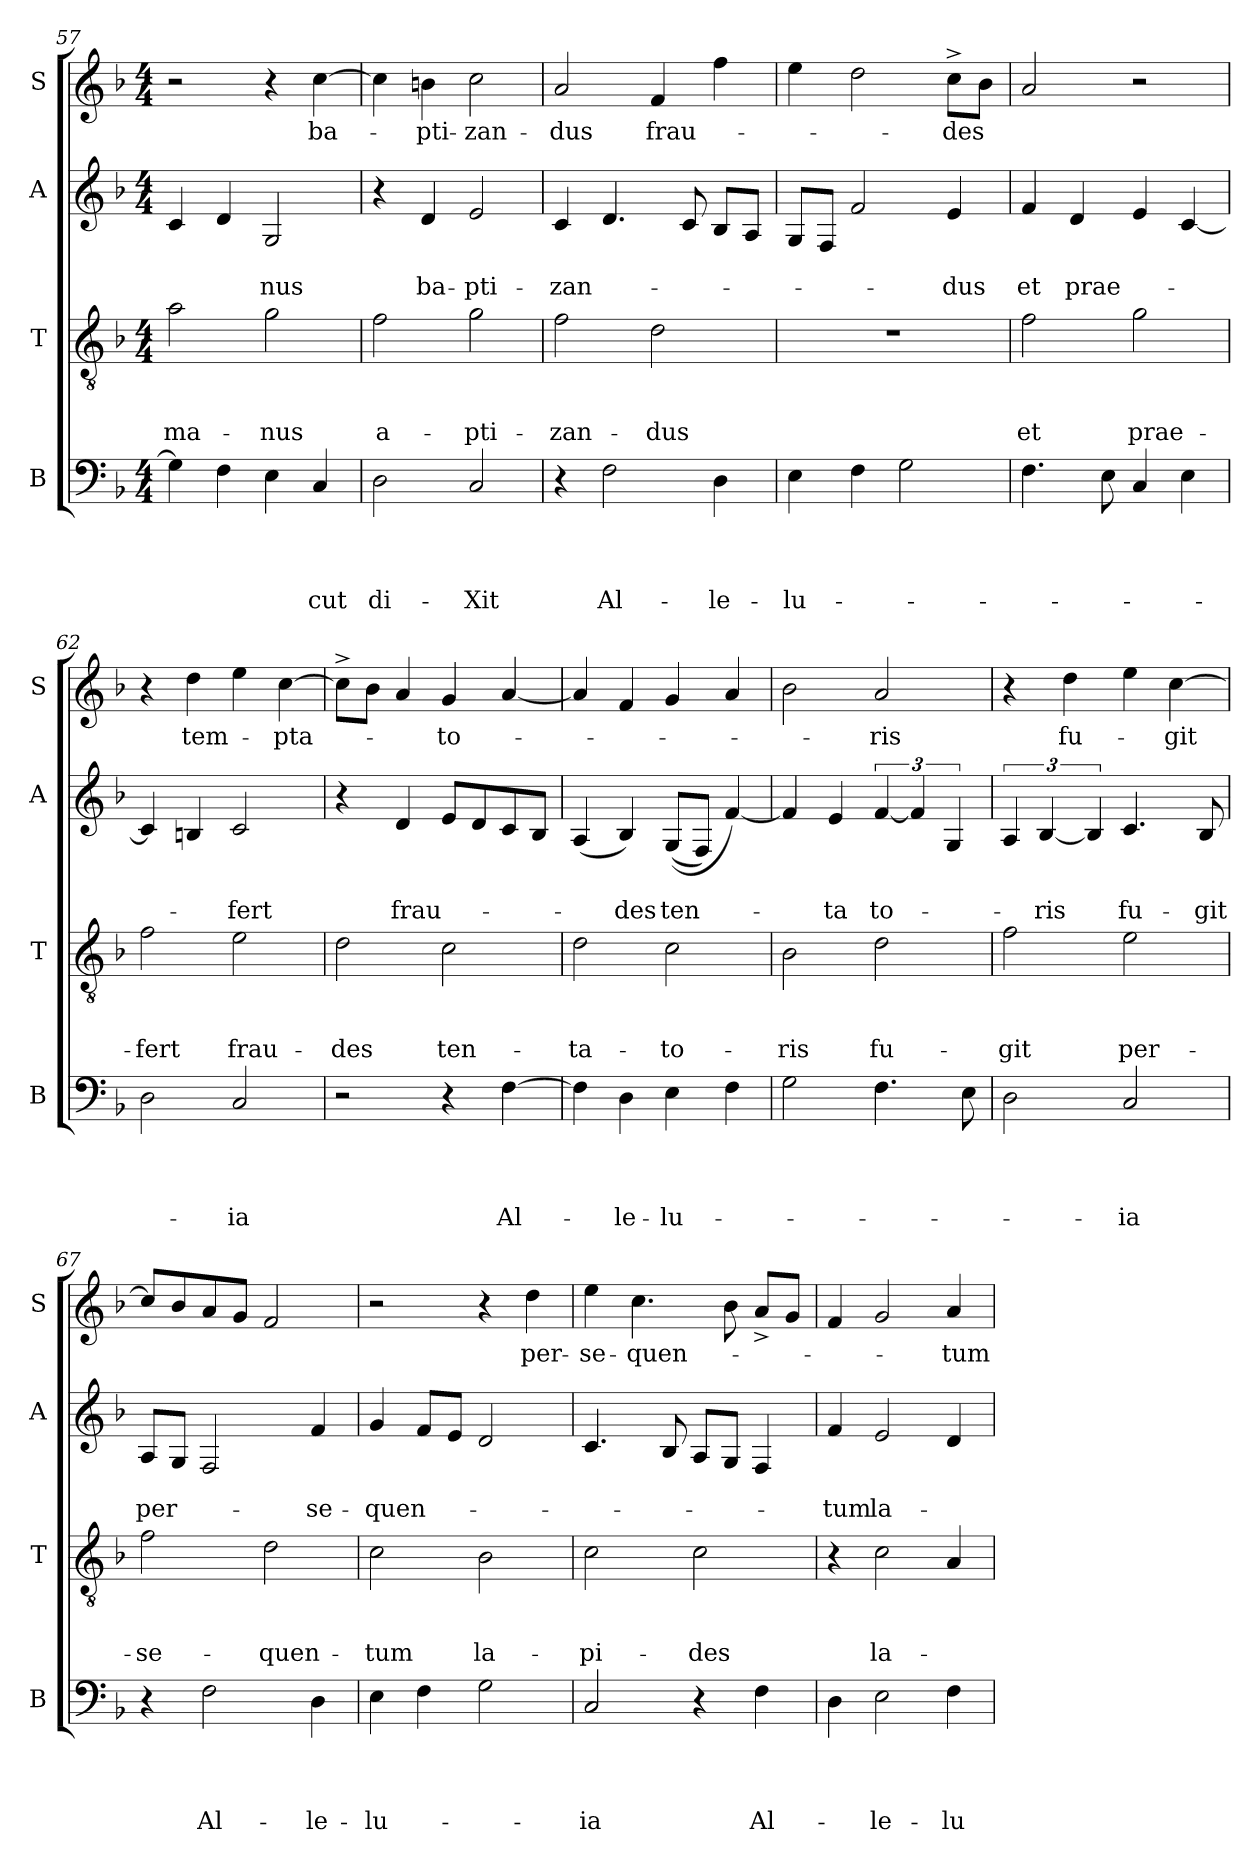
**kern	**text	**text	**text	**text	**kern	**text	**text	**text	**kern	**text	**text	**kern	**text
*part4	*part4	*part4	*part4	*part4	*part3	*part3	*part3	*part3	*part2	*part2	*part2	*part1	*part1
*staff4	*staff4	*staff4	*staff4	*staff4	*staff3	*staff3	*staff3	*staff3	*staff2	*staff2	*staff2	*staff1	*staff1
*I"B	*	*	*	*	*I"T	*	*	*	*I"A	*	*	*I"S	*
*I'B	*	*	*	*	*I'T	*	*	*	*I'A	*	*	*I'S	*
*clefF4	*	*	*	*	*clefGv2	*	*	*	*clefG2	*	*	*clefG2	*
*k[b-]	*	*	*	*	*k[b-]	*	*	*	*k[b-]	*	*	*k[b-]	*
*F:	*	*	*	*	*F:	*	*	*	*F:	*	*	*F:	*
*M4/4	*	*	*	*	*M4/4	*	*	*	*M4/4	*	*	*M4/4	*
=57	=57	=57	=57	=57	=57	=57	=57	=57	=57	=57	=57	=57	=57
!	!	!	!	!	!	!	!	!LO:LY:b	!	!	!	!	!
4G\]	.	.	.	.	2a\	.	.	ma-	4c/	.	.	2r	.
4F\	.	.	.	.	.	.	.	.	4d/	.	.	.	.
!	!	!	!	!	!	!	!	!LO:LY:b	!	!	!LO:LY:b	!	!
4E\	.	.	.	.	2g\	.	.	-nus	2G/	.	-nus	4r	.
!	!	!	!	!LO:LY:b	!	!	!	!	!	!	!	!	!LO:LY:b
4C/	.	.	.	-cut	.	.	.	.	.	.	.	[>4cc\	ba-
=58	=58	=58	=58	=58	=58	=58	=58	=58	=58	=58	=58	=58	=58
!	!	!	!	!LO:LY:b	!	!	!	!LO:LY:b	!	!	!	!	!
2D\	.	.	.	di-	2f\	.	.	a-	4r	.	.	4cc\]	.
!	!	!	!	!	!	!	!	!	!	!	!LO:LY:b	!	!LO:LY:b
.	.	.	.	.	.	.	.	.	4d/	.	ba-	4bn\	-pti-
!	!	!	!	!LO:LY:b	!	!	!	!LO:LY:b	!	!	!LO:LY:b	!	!LO:LY:b:rj
2C/	.	.	.	-Xit	2g\	.	.	-pti-	2e/	.	-pti-	2cc\	-zan-
!!LO:PB:g=z
=59	=59	=59	=59	=59	=59	=59	=59	=59	=59	=59	=59	=59	=59
!	!	!	!	!	!	!	!	!LO:LY:b	!	!	!LO:LY:b	!	!LO:LY:b
4r	.	.	.	.	2f\	.	.	-zan-	4c/	.	-zan-	2a/	-dus
!	!	!	!	!LO:LY:b	!	!	!	!	!	!	!	!	!
2F\	.	.	.	Al-	.	.	.	.	4.d/	.	.	.	.
!	!	!	!	!	!	!	!	!LO:LY:b	!	!	!	!	!LO:LY:b
.	.	.	.	.	2d\	.	.	-dus	.	.	.	4f/	frau-
.	.	.	.	.	.	.	.	.	8c/	.	.	.	.
!	!	!	!	!LO:LY:b	!	!	!	!	!	!	!	!	!
4D\	.	.	.	-le-	.	.	.	.	8B-/L	.	.	4ff\	.
.	.	.	.	.	.	.	.	.	8A/J	.	.	.	.
=60	=60	=60	=60	=60	=60	=60	=60	=60	=60	=60	=60	=60	=60
!	!	!	!	!LO:LY:b	!	!	!	!	!	!	!	!	!
4E\	.	.	.	-lu-	1r	.	.	.	8G/L	.	.	4ee\	.
.	.	.	.	.	.	.	.	.	8F/J	.	.	.	.
4F\	.	.	.	.	.	.	.	.	2f/	.	.	2dd\	.
2G\	.	.	.	.	.	.	.	.	.	.	.	.	.
!	!	!	!	!	!	!	!	!	!	!	!LO:LY:b	!	!LO:LY:b
.	.	.	.	.	.	.	.	.	4e/	.	-dus	8cc^>\L	-des
.	.	.	.	.	.	.	.	.	.	.	.	8b-\J	.
=61	=61	=61	=61	=61	=61	=61	=61	=61	=61	=61	=61	=61	=61
!	!	!	!	!	!	!	!	!LO:LY:b	!	!	!LO:LY:b	!	!
4.F\	.	.	.	.	2f\	.	.	et	4f/	.	et	2a/	.
!	!	!	!	!	!	!	!	!	!	!	!LO:LY:b	!	!
.	.	.	.	.	.	.	.	.	4d/	.	prae-	.	.
8E\	.	.	.	.	.	.	.	.	.	.	.	.	.
!	!	!	!	!	!	!	!	!LO:LY:b	!	!	!	!	!
4C/	.	.	.	.	2g\	.	.	prae-	4e/	.	.	2r	.
4E\	.	.	.	.	.	.	.	.	[<4c/	.	.	.	.
=62	=62	=62	=62	=62	=62	=62	=62	=62	=62	=62	=62	=62	=62
!	!	!	!	!	!	!	!	!LO:LY:b	!	!	!	!	!
2D\	.	.	.	.	2f\	.	.	-fert	4c/]	.	.	4r	.
!	!	!	!	!	!	!	!	!	!	!	!	!	!LO:LY:b
.	.	.	.	.	.	.	.	.	4Bn/	.	.	4dd\	tem-
!	!	!	!	!LO:LY:b	!	!	!	!LO:LY:b	!	!	!LO:LY:b	!	!
2C/	.	.	.	-ia	2e\	.	.	frau-	2c/	.	-fert	4ee\	.
!	!	!	!	!	!	!	!	!	!	!	!	!	!LO:LY:b
.	.	.	.	.	.	.	.	.	.	.	.	[>4cc\	-pta-
=63	=63	=63	=63	=63	=63	=63	=63	=63	=63	=63	=63	=63	=63
!	!	!	!	!	!	!	!	!LO:LY:b	!	!	!	!	!
2r	.	.	.	.	2d\	.	.	-des	4r	.	.	8cc^>\L]	.
.	.	.	.	.	.	.	.	.	.	.	.	8b-\J	.
!	!	!	!	!	!	!	!	!	!	!	!LO:LY:b	!	!
.	.	.	.	.	.	.	.	.	4d/	.	frau-	4a/	.
!	!	!	!	!	!	!	!	!LO:LY:b	!	!	!	!	!LO:LY:b
4r	.	.	.	.	2c\	.	.	ten-	8e/L	.	.	4g/	-to-
.	.	.	.	.	.	.	.	.	8d/	.	.	.	.
!	!	!	!	!LO:LY:b	!	!	!	!	!	!	!	!	!
[>4F\	.	.	.	Al-	.	.	.	.	8c/	.	.	[<4a/	.
.	.	.	.	.	.	.	.	.	8B-/J	.	.	.	.
=64	=64	=64	=64	=64	=64	=64	=64	=64	=64	=64	=64	=64	=64
!	!	!	!	!	!	!	!	!LO:LY:b	!	!	!	!	!
4F\]	.	.	.	.	2d\	.	.	-ta-	(4A/	.	.	4a/]	.
!	!	!	!	!LO:LY:b	!	!	!	!	!	!	!LO:LY:b	!	!
4D\	.	.	.	-le-	.	.	.	.	4B-/)	.	-des	4f/	.
!	!	!	!	!LO:LY:b	!	!	!	!LO:LY:b	!	!	!LO:LY:b	!	!
4E\	.	.	.	-lu-	2c\	.	.	-to-	(>(>8G/L	.	ten-	4g/	.
.	.	.	.	.	.	.	.	.	8F/J)	.	.	.	.
4F\	.	.	.	.	.	.	.	.	[<4f/)	.	.	4a/	.
=65	=65	=65	=65	=65	=65	=65	=65	=65	=65	=65	=65	=65	=65
!	!	!	!	!	!	!	!	!LO:LY:b	!	!	!	!	!
2G\	.	.	.	.	2B-\	.	.	-ris	4f/]	.	.	2b-\	.
!	!	!	!	!	!	!	!	!	!	!	!LO:LY:b	!	!
.	.	.	.	.	.	.	.	.	4e/	.	-ta	.	.
!	!	!	!	!	!	!	!	!LO:LY:b	!	!	!LO:LY:b	!	!LO:LY:b
4.F\	.	.	.	.	2d\	.	.	fu-	[<6f/	.	to-	2a/	-ris
.	.	.	.	.	.	.	.	.	6f/]	.	.	.	.
.	.	.	.	.	.	.	.	.	6G/	.	.	.	.
8E\	.	.	.	.	.	.	.	.	.	.	.	.	.
!!LO:LB:g=z
=66	=66	=66	=66	=66	=66	=66	=66	=66	=66	=66	=66	=66	=66
!	!	!	!	!	!	!	!	!LO:LY:b	!	!	!	!	!
2D\	.	.	.	.	2f\	.	.	-git	6A/	.	.	4r	.
!	!	!	!	!	!	!	!	!	!	!	!LO:LY:b	!	!
.	.	.	.	.	.	.	.	.	[<6B-/	.	-ris	.	.
!	!	!	!	!	!	!	!	!	!	!	!	!	!LO:LY:b
.	.	.	.	.	.	.	.	.	.	.	.	4dd\	fu-
.	.	.	.	.	.	.	.	.	6B-/]	.	.	.	.
!	!	!	!	!LO:LY:b	!	!	!	!LO:LY:b	!	!	!LO:LY:b	!	!
2C/	.	.	.	-ia	2e\	.	.	per-	4.c/	.	fu-	4ee\	.
!	!	!	!	!	!	!	!	!	!	!	!	!	!LO:LY:b
.	.	.	.	.	.	.	.	.	.	.	.	[>4cc\	-git
!	!	!	!	!	!	!	!	!	!	!	!LO:LY:b	!	!
.	.	.	.	.	.	.	.	.	8B-/	.	-git	.	.
=67	=67	=67	=67	=67	=67	=67	=67	=67	=67	=67	=67	=67	=67
!	!	!	!	!	!	!	!	!LO:LY:b	!	!	!LO:LY:b	!	!
4r	.	.	.	.	2f\	.	.	-se-	8A/L	.	per-	8cc/L]	.
.	.	.	.	.	.	.	.	.	8G/J	.	.	8b-/	.
!	!	!	!	!LO:LY:b	!	!	!	!	!	!	!	!	!
2F\	.	.	.	Al-	.	.	.	.	2F/	.	.	8a/	.
.	.	.	.	.	.	.	.	.	.	.	.	8g/J	.
!	!	!	!	!	!	!	!	!LO:LY:b	!	!	!	!	!
.	.	.	.	.	2d\	.	.	-quen-	.	.	.	2f/	.
!	!	!	!	!LO:LY:b	!	!	!	!	!	!	!LO:LY:b	!	!
4D\	.	.	.	-le-	.	.	.	.	4f/	.	-se-	.	.
=68	=68	=68	=68	=68	=68	=68	=68	=68	=68	=68	=68	=68	=68
!	!	!	!	!LO:LY:b	!	!	!	!LO:LY:b	!	!	!LO:LY:b	!	!
4E\	.	.	.	-lu-	2c\	.	.	-tum	4g/	.	-quen-	2r	.
4F\	.	.	.	.	.	.	.	.	8f/L	.	.	.	.
.	.	.	.	.	.	.	.	.	8e/J	.	.	.	.
!	!	!	!	!	!	!	!	!LO:LY:b	!	!	!	!	!
2G\	.	.	.	.	2B-\	.	.	la-	2d/	.	.	4r	.
!	!	!	!	!	!	!	!	!	!	!	!	!	!LO:LY:b
.	.	.	.	.	.	.	.	.	.	.	.	4dd\	per-
=69	=69	=69	=69	=69	=69	=69	=69	=69	=69	=69	=69	=69	=69
!	!	!	!	!LO:LY:b	!	!	!	!LO:LY:b	!	!	!	!	!LO:LY:b
2C/	.	.	.	-ia	2c\	.	.	-pi-	4.c/	.	.	4ee\	-se-
!	!	!	!	!	!	!	!	!	!	!	!	!	!LO:LY:b
.	.	.	.	.	.	.	.	.	.	.	.	4.cc\	-quen-
.	.	.	.	.	.	.	.	.	8B-/	.	.	.	.
!	!	!	!	!	!	!	!	!LO:LY:b	!	!	!	!	!
4r	.	.	.	.	2c\	.	.	-des	8A/L	.	.	.	.
.	.	.	.	.	.	.	.	.	8G/J	.	.	8b-\	.
!	!	!	!	!LO:LY:b	!	!	!	!	!	!	!	!	!
4F\	.	.	.	Al-	.	.	.	.	4F/	.	.	8a^</L	.
.	.	.	.	.	.	.	.	.	.	.	.	8g/J	.
=70	=70	=70	=70	=70	=70	=70	=70	=70	=70	=70	=70	=70	=70
!	!	!	!	!	!	!	!	!	!	!	!LO:LY:b	!	!
4D\	.	.	.	.	4r	.	.	.	4f/	.	-tum	4f/	.
!	!	!	!	!LO:LY:b	!	!	!	!LO:LY:b	!	!	!LO:LY:b	!	!
2E\	.	.	.	-le-	2c\	.	.	la-	2e/	.	la-	2g/	.
!	!	!	!	!LO:LY:b	!	!	!	!	!	!	!	!	!LO:LY:b
4F\	.	.	.	-lu-	4A/	.	.	.	4d/	.	.	4a/	-tum
=	=	=	=	=	=	=	=	=	=	=	=	=	=
*-	*-	*-	*-	*-	*-	*-	*-	*-	*-	*-	*-	*-	*-
